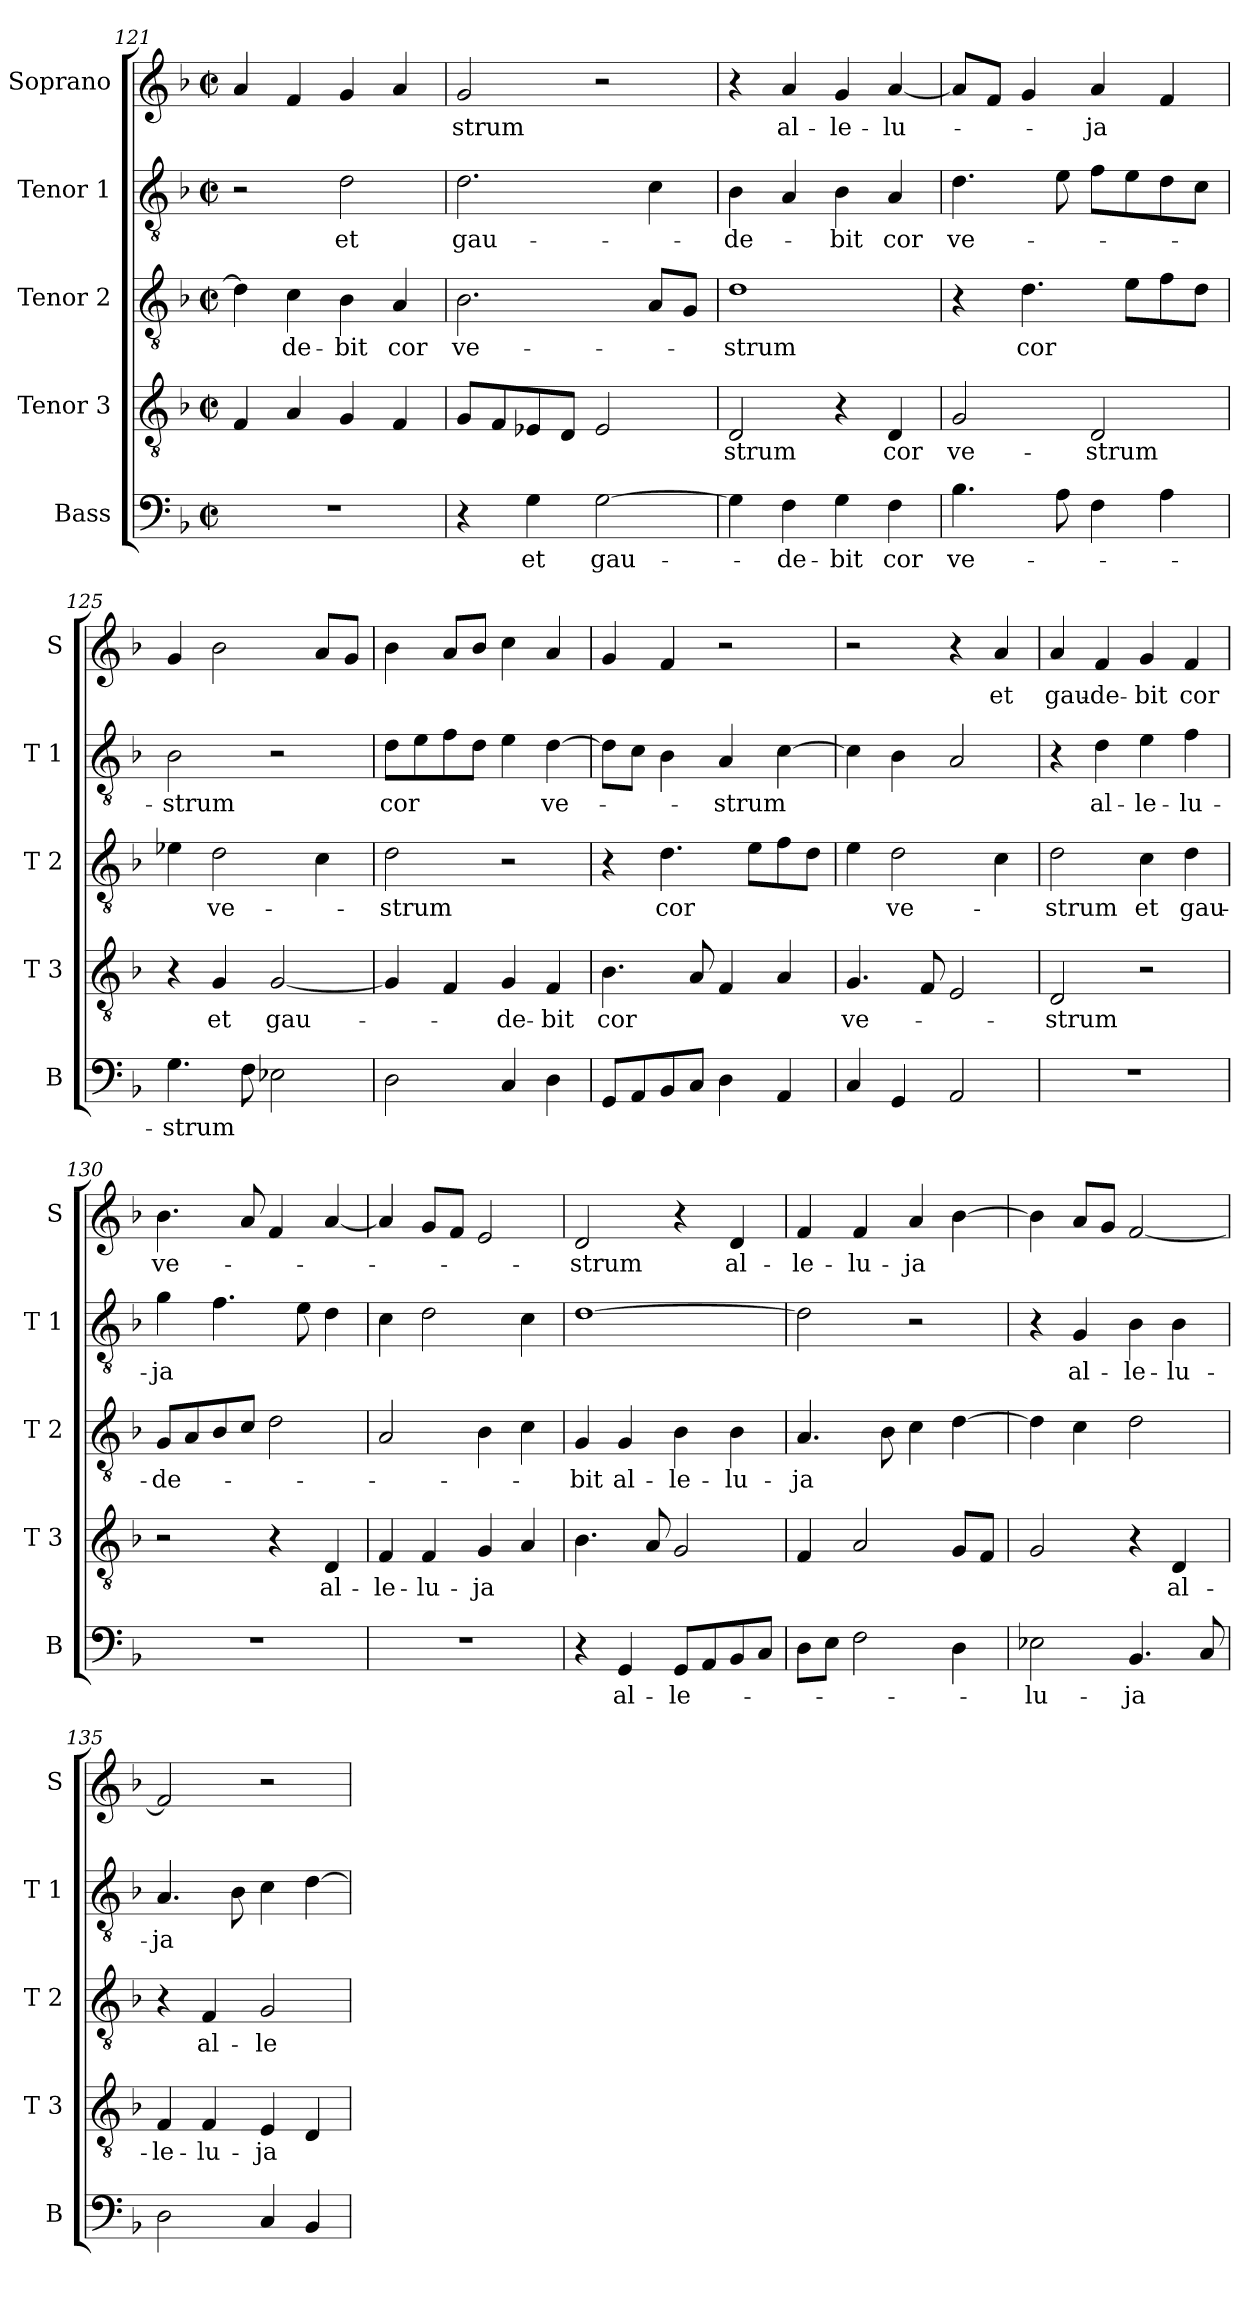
**kern	**text	**kern	**text	**kern	**text	**kern	**text	**kern	**text
*part5	*part5	*part4	*part4	*part3	*part3	*part2	*part2	*part1	*part1
*staff5	*staff5	*staff4	*staff4	*staff3	*staff3	*staff2	*staff2	*staff1	*staff1
*I"Bass	*	*I"Tenor 3	*	*I"Tenor 2	*	*I"Tenor 1	*	*I"Soprano	*
*I'B	*	*I'T 3	*	*I'T 2	*	*I'T 1	*	*I'S	*
*clefF4	*	*clefGv2	*	*clefGv2	*	*clefGv2	*	*clefG2	*
*k[b-]	*	*k[b-]	*	*k[b-]	*	*k[b-]	*	*k[b-]	*
*F:	*	*F:	*	*F:	*	*F:	*	*F:	*
*M2/2	*	*M2/2	*	*M2/2	*	*M2/2	*	*M2/2	*
*met(c|)	*	*met(c|)	*	*met(c|)	*	*met(c|)	*	*met(c|)	*
=121	=121	=121	=121	=121	=121	=121	=121	=121	=121
1r	.	4F/	.	4d\]	.	2r	.	4a/	.
!	!	!	!	!	!LO:LY:b	!	!	!	!
.	.	4A/	.	4c\	-de-	.	.	4f/	.
!	!	!	!	!	!LO:LY:b	!	!LO:LY:b	!	!
.	.	4G/	.	4B-\	-bit	2d\	et	4g/	.
!	!	!	!	!	!LO:LY:b	!	!	!	!
.	.	4F/	.	4A/	cor	.	.	4a/	.
!!LO:PB:g=z
=122	=122	=122	=122	=122	=122	=122	=122	=122	=122
!	!	!	!	!	!LO:LY:b	!	!LO:LY:b	!	!LO:LY:b
4r	.	8G/L	.	2.B-\	ve-	2.d\	gau-	2g/	-strum
.	.	8F/	.	.	.	.	.	.	.
!	!LO:LY:b	!	!	!	!	!	!	!	!
4G\	et	8E-X/	.	.	.	.	.	.	.
.	.	8D/J	.	.	.	.	.	.	.
!	!LO:LY:b	!	!	!	!	!	!	!	!
[2G\	gau-	2E-/	.	.	.	.	.	2r	.
.	.	.	.	8A/L	.	4c\	.	.	.
.	.	.	.	8G/J	.	.	.	.	.
=123	=123	=123	=123	=123	=123	=123	=123	=123	=123
!	!	!	!LO:LY:b	!	!LO:LY:b	!	!LO:LY:b	!	!
4G\]	.	2D/	-strum	1d	-strum	4B-\	-de-	4r	.
!	!LO:LY:b	!	!	!	!	!	!	!	!LO:LY:b
4F\	-de-	.	.	.	.	4A/	.	4a/	al-
!	!LO:LY:b	!	!	!	!	!	!LO:LY:b	!	!LO:LY:b
4G\	-bit	4r	.	.	.	4B-\	-bit	4g/	-le-
!	!LO:LY:b	!	!LO:LY:b	!	!	!	!LO:LY:b	!	!LO:LY:b
4F\	cor	4D/	cor	.	.	4A/	cor	[4a/	-lu-
=124	=124	=124	=124	=124	=124	=124	=124	=124	=124
!	!LO:LY:b	!	!LO:LY:b	!	!	!	!LO:LY:b	!	!
4.B-\	ve-	2G/	ve-	4r	.	4.d\	ve-	8a/L]	.
.	.	.	.	.	.	.	.	8f/J	.
!	!	!	!	!	!LO:LY:b	!	!	!	!
.	.	.	.	4.d\	cor	.	.	4g/	.
8A\	.	.	.	.	.	8e\	.	.	.
!	!	!	!LO:LY:b	!	!	!	!	!	!LO:LY:b
4F\	.	2D/	-strum	.	.	8f\L	.	4a/	-ja
.	.	.	.	8e\L	.	8e\	.	.	.
4A\	.	.	.	8f\	.	8d\	.	4f/	.
.	.	.	.	8d\J	.	8c\J	.	.	.
=125	=125	=125	=125	=125	=125	=125	=125	=125	=125
!	!LO:LY:b	!	!	!	!	!	!LO:LY:b	!	!
4.G\	-strum	4r	.	4e-X\	.	2B-\	-strum	4g/	.
!	!	!	!LO:LY:b	!	!LO:LY:b	!	!	!	!
.	.	4G/	et	2d\	ve-	.	.	2b-\	.
8F\	.	.	.	.	.	.	.	.	.
!	!	!	!LO:LY:b	!	!	!	!	!	!
2E-X\	.	[2G/	gau-	.	.	2r	.	.	.
.	.	.	.	4c\	.	.	.	8a/L	.
.	.	.	.	.	.	.	.	8g/J	.
=126	=126	=126	=126	=126	=126	=126	=126	=126	=126
!	!	!	!	!	!LO:LY:b	!	!LO:LY:b	!	!
2D\	.	4G/]	.	2d\	-strum	8d\L	cor	4b-\	.
.	.	.	.	.	.	8e\	.	.	.
.	.	4F/	.	.	.	8f\	.	8a/L	.
.	.	.	.	.	.	8d\J	.	8b-/J	.
!	!	!	!LO:LY:b	!	!	!	!	!	!
4C/	.	4G/	-de-	2r	.	4e\	.	4cc\	.
!	!	!	!LO:LY:b	!	!	!	!LO:LY:b	!	!
4D\	.	4F/	-bit	.	.	[4d\	ve-	4a/	.
!!LO:LB:g=z
=127	=127	=127	=127	=127	=127	=127	=127	=127	=127
!	!	!	!LO:LY:b	!	!	!	!	!	!
8GG/L	.	4.B-\	cor	4r	.	8d\L]	.	4g/	.
8AA/	.	.	.	.	.	8c\J	.	.	.
!	!	!	!	!	!LO:LY:b	!	!	!	!
8BB-/	.	.	.	4.d\	cor	4B-\	.	4f/	.
8C/J	.	8A/	.	.	.	.	.	.	.
!	!	!	!	!	!	!	!LO:LY:b	!	!
4D\	.	4F/	.	.	.	4A/	-strum	2r	.
.	.	.	.	8e\L	.	.	.	.	.
4AA/	.	4A/	.	8f\	.	[4c\	.	.	.
.	.	.	.	8d\J	.	.	.	.	.
=128	=128	=128	=128	=128	=128	=128	=128	=128	=128
!	!	!	!LO:LY:b	!	!	!	!	!	!
4C/	.	4.G/	ve-	4e\	.	4c\]	.	2r	.
!	!	!	!	!	!LO:LY:b	!	!	!	!
4GG/	.	.	.	2d\	ve-	4B-\	.	.	.
.	.	8F/	.	.	.	.	.	.	.
2AA/	.	2E/	.	.	.	2A/	.	4r	.
!	!	!	!	!	!	!	!	!	!LO:LY:b
.	.	.	.	4c\	.	.	.	4a/	et
=129	=129	=129	=129	=129	=129	=129	=129	=129	=129
!	!	!	!LO:LY:b	!	!LO:LY:b	!	!	!	!LO:LY:b
1r	.	2D/	-strum	2d\	-strum	4r	.	4a/	gau-
!	!	!	!	!	!	!	!LO:LY:b	!	!LO:LY:b
.	.	.	.	.	.	4d\	al-	4f/	-de-
!	!	!	!	!	!LO:LY:b	!	!LO:LY:b	!	!LO:LY:b
.	.	2r	.	4c\	et	4e\	-le-	4g/	-bit
!	!	!	!	!	!LO:LY:b	!	!LO:LY:b	!	!LO:LY:b
.	.	.	.	4d\	gau-	4f\	-lu-	4f/	cor
=130	=130	=130	=130	=130	=130	=130	=130	=130	=130
!	!	!	!	!	!LO:LY:b	!	!LO:LY:b	!	!LO:LY:b
1r	.	2r	.	8G/L	-de-	4g\	-ja	4.b-\	ve-
.	.	.	.	8A/	.	.	.	.	.
.	.	.	.	8B-/	.	4.f\	.	.	.
.	.	.	.	8c/J	.	.	.	8a/	.
.	.	4r	.	2d\	.	.	.	4f/	.
.	.	.	.	.	.	8e\	.	.	.
!	!	!	!LO:LY:b	!	!	!	!	!	!
.	.	4D/	al-	.	.	4d\	.	[4a/	.
=131	=131	=131	=131	=131	=131	=131	=131	=131	=131
!	!	!	!LO:LY:b	!	!	!	!	!	!
1r	.	4F/	-le-	2A/	.	4c\	.	4a/]	.
!	!	!	!LO:LY:b	!	!	!	!	!	!
.	.	4F/	-lu-	.	.	2d\	.	8g/L	.
.	.	.	.	.	.	.	.	8f/J	.
!	!	!	!LO:LY:b	!	!	!	!	!	!
.	.	4G/	-ja	4B-\	.	.	.	2e/	.
.	.	4A/	.	4c\	.	4c\	.	.	.
!!LO:LB:g=z
=132	=132	=132	=132	=132	=132	=132	=132	=132	=132
!	!	!	!	!	!LO:LY:b	!	!	!	!LO:LY:b
4r	.	4.B-\	.	4G/	-bit	[1d	.	2d/	-strum
!	!LO:LY:b	!	!	!	!LO:LY:b	!	!	!	!
4GG/	al-	.	.	4G/	al-	.	.	.	.
.	.	8A/	.	.	.	.	.	.	.
!	!LO:LY:b	!	!	!	!LO:LY:b	!	!	!	!
8GG/L	-le-	2G/	.	4B-\	-le-	.	.	4r	.
8AA/	.	.	.	.	.	.	.	.	.
!	!	!	!	!	!LO:LY:b	!	!	!	!LO:LY:b
8BB-/	.	.	.	4B-\	-lu-	.	.	4d/	al-
8C/J	.	.	.	.	.	.	.	.	.
=133	=133	=133	=133	=133	=133	=133	=133	=133	=133
!	!	!	!	!	!LO:LY:b	!	!	!	!LO:LY:b
8D\L	.	4F/	.	4.A/	-ja	2d\]	.	4f/	-le-
8E\J	.	.	.	.	.	.	.	.	.
!	!	!	!	!	!	!	!	!	!LO:LY:b
2F\	.	2A/	.	.	.	.	.	4f/	-lu-
.	.	.	.	8B-\	.	.	.	.	.
!	!	!	!	!	!	!	!	!	!LO:LY:b
.	.	.	.	4c\	.	2r	.	4a/	-ja
4D\	.	8G/L	.	[4d\	.	.	.	[4b-\	.
.	.	8F/J	.	.	.	.	.	.	.
=134	=134	=134	=134	=134	=134	=134	=134	=134	=134
!	!LO:LY:b	!	!	!	!	!	!	!	!
2E-X\	-lu-	2G/	.	4d\]	.	4r	.	4b-\]	.
!	!	!	!	!	!	!	!LO:LY:b	!	!
.	.	.	.	4c\	.	4G/	al-	8a/L	.
.	.	.	.	.	.	.	.	8g/J	.
!	!LO:LY:b	!	!	!	!	!	!LO:LY:b	!	!
4.BB-/	-ja	4r	.	2d\	.	4B-\	-le-	[2f/	.
!	!	!	!LO:LY:b	!	!	!	!LO:LY:b	!	!
.	.	4D/	al-	.	.	4B-\	-lu-	.	.
8C/	.	.	.	.	.	.	.	.	.
=135	=135	=135	=135	=135	=135	=135	=135	=135	=135
!	!	!	!LO:LY:b	!	!	!	!LO:LY:b	!	!
2D\	.	4F/	-le-	4r	.	4.A/	-ja	2f/]	.
!	!	!	!LO:LY:b	!	!LO:LY:b	!	!	!	!
.	.	4F/	-lu-	4F/	al-	.	.	.	.
.	.	.	.	.	.	8B-\	.	.	.
!	!	!	!LO:LY:b	!	!LO:LY:b	!	!	!	!
4C/	.	4E/	-ja	2G/	-le-	4c\	.	2r	.
4BB-/	.	4D/	.	.	.	[4d\	.	.	.
=	=	=	=	=	=	=	=	=	=
*-	*-	*-	*-	*-	*-	*-	*-	*-	*-
